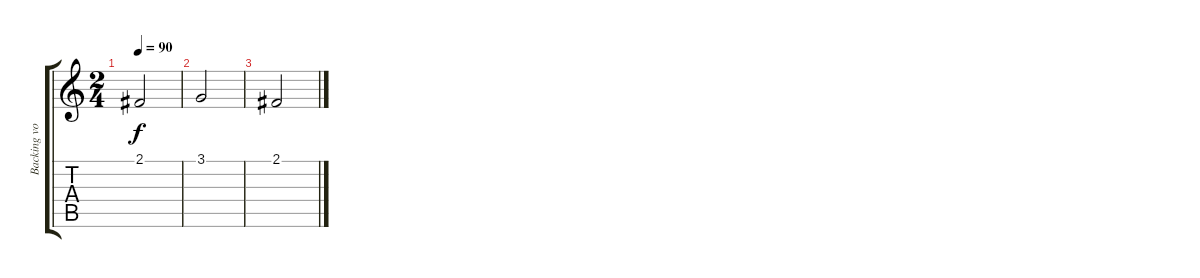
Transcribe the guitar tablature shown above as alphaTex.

\track ("Backing vocals + effects" "Backing vo") {instrument choiraahs}
\staff {score tabs}
\tuning (E4 B3 G3 D3 A2 E2) {hide}
\ts (2 4)
\tempo 90
\clef g2
\ks c
2.1.2{dy f} |
3.1.2 |
2.1.2
